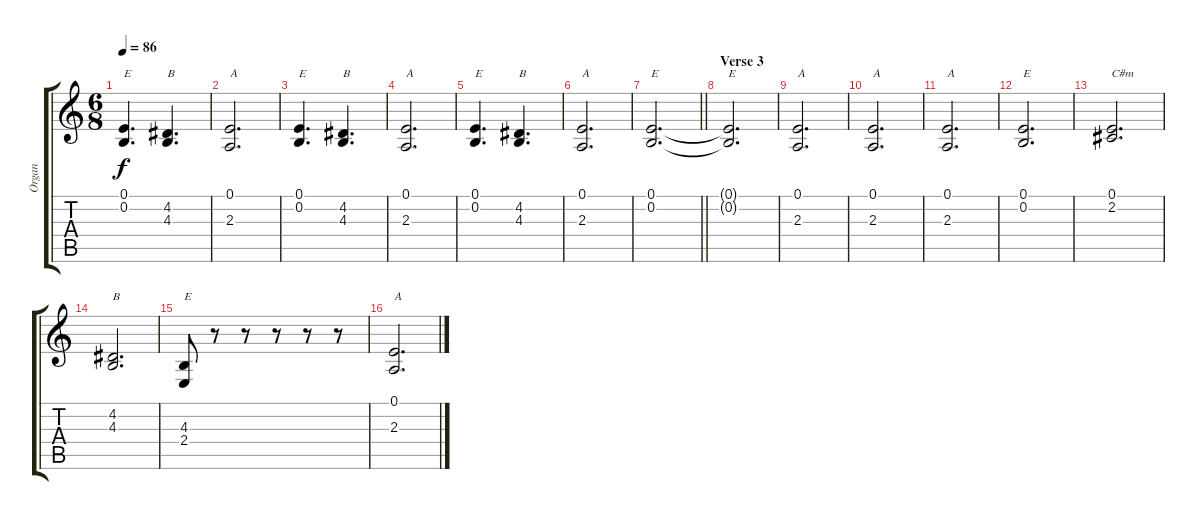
\track ("Organ" "Organ") {instrument percussiveorgan}
\staff {score tabs}
\tuning (E4 B3 G3 D3 A2 E2) {hide}
\ts (6 8)
\tempo 86
\clef g2
\ks c
(0.1 0.2).4{d txt "E" dy f} (4.2 4.3).4{d txt "B"} |
(0.1 2.3).2{d txt "A"} |
(0.1 0.2).4{d txt "E"} (4.2 4.3).4{d txt "B"} |
(0.1 2.3).2{d txt "A"} |
(0.1 0.2).4{d txt "E"} (4.2 4.3).4{d txt "B"} |
(0.1 2.3).2{d txt "A"} |
\barLineRight lightlight
(0.1 0.2).2{d txt "E"} |
\section ("" "Verse 3")
(0.1{t} 0.2{t}).2{d txt "E"} |
(0.1 2.3).2{d txt "A"} |
(0.1 2.3).2{d txt "A"} |
(0.1 2.3).2{d txt "A"} |
(0.1 0.2).2{d txt "E"} |
(0.1 2.2).2{d txt "C#m"} |
(4.2 4.3).2{d txt "B"} |
(4.3 2.4).8{txt "E"} r.8 r.8 r.8 r.8 r.8 |
(0.1 2.3).2{d txt "A"}
